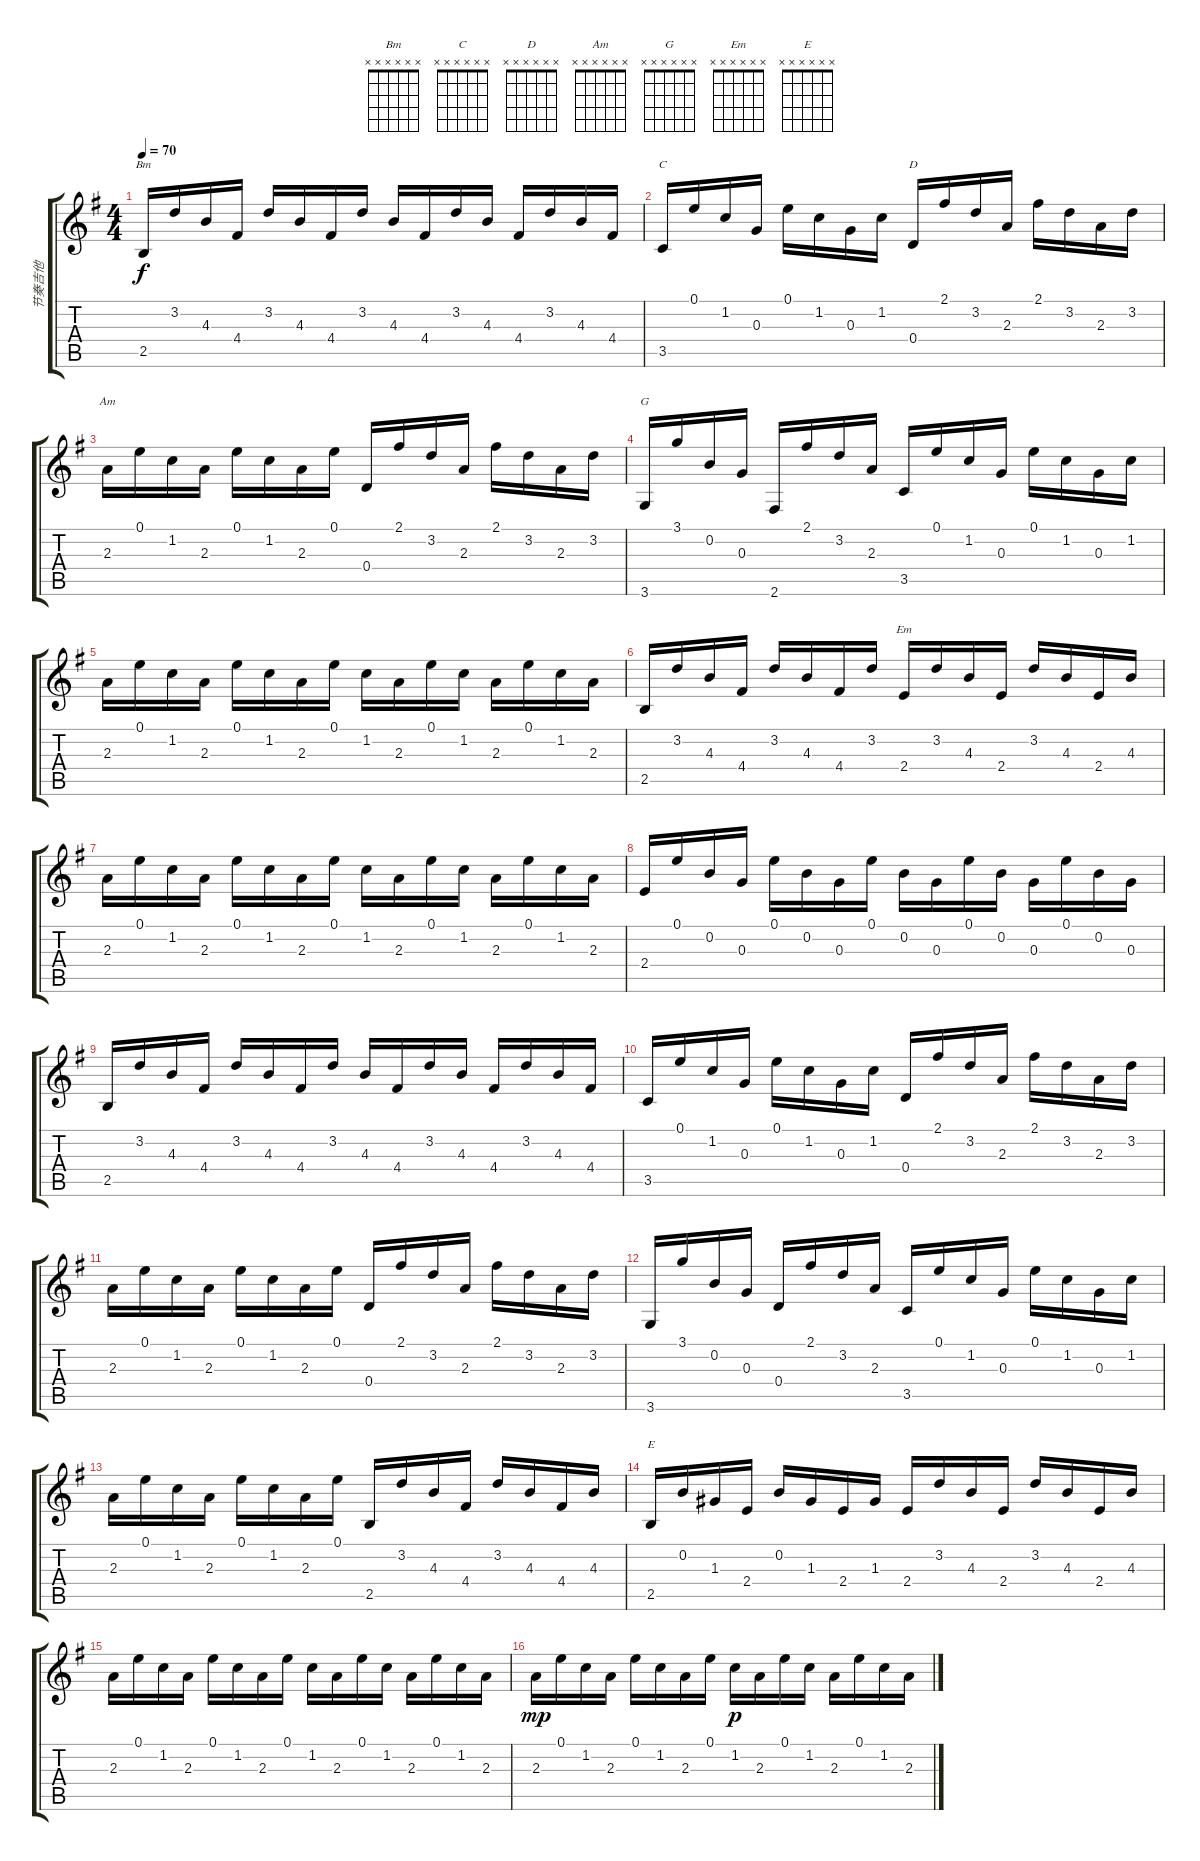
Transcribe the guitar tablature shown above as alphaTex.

\track ("节奏吉他" "节奏吉他") {instrument acousticguitarsteel}
\staff {score tabs}
\tuning (E4 B3 G3 D3 A2 E2) {hide}
\chord ("Bm" x x x x x x)
\chord ("C" x x x x x x)
\chord ("D" x x x x x x)
\chord ("Am" x x x x x x)
\chord ("G" x x x x x x)
\chord ("Em" x x x x x x)
\chord ("E" x x x x x x)
\ts (4 4)
\tempo 70
\clef g2
\ks g
2.5.16{ch "Bm" dy f} 3.2.16 4.3.16 4.4.16 3.2.16 4.3.16 4.4.16 3.2.16 4.3.16 4.4.16 3.2.16 4.3.16 4.4.16 3.2.16 4.3.16 4.4.16 |
3.5.16{ch "C"} 0.1.16 1.2.16 0.3.16 0.1.16 1.2.16 0.3.16 1.2.16 0.4.16{ch "D"} 2.1.16 3.2.16 2.3.16 2.1.16 3.2.16 2.3.16 3.2.16 |
2.3.16{ch "Am"} 0.1.16 1.2.16 2.3.16 0.1.16 1.2.16 2.3.16 0.1.16 0.4.16 2.1.16 3.2.16 2.3.16 2.1.16 3.2.16 2.3.16 3.2.16 |
3.6.16{ch "G"} 3.1.16 0.2.16 0.3.16 2.6.16 2.1.16 3.2.16 2.3.16 3.5.16 0.1.16 1.2.16 0.3.16 0.1.16 1.2.16 0.3.16 1.2.16 |
2.3.16 0.1.16 1.2.16 2.3.16 0.1.16 1.2.16 2.3.16 0.1.16 1.2.16 2.3.16 0.1.16 1.2.16 2.3.16 0.1.16 1.2.16 2.3.16 |
2.5.16 3.2.16 4.3.16 4.4.16 3.2.16 4.3.16 4.4.16 3.2.16 2.4.16{ch "Em"} 3.2.16 4.3.16 2.4.16 3.2.16 4.3.16 2.4.16 4.3.16 |
2.3.16 0.1.16 1.2.16 2.3.16 0.1.16 1.2.16 2.3.16 0.1.16 1.2.16 2.3.16 0.1.16 1.2.16 2.3.16 0.1.16 1.2.16 2.3.16 |
2.4.16 0.1.16 0.2.16 0.3.16 0.1.16 0.2.16 0.3.16 0.1.16 0.2.16 0.3.16 0.1.16 0.2.16 0.3.16 0.1.16 0.2.16 0.3.16 |
2.5.16 3.2.16 4.3.16 4.4.16 3.2.16 4.3.16 4.4.16 3.2.16 4.3.16 4.4.16 3.2.16 4.3.16 4.4.16 3.2.16 4.3.16 4.4.16 |
3.5.16 0.1.16 1.2.16 0.3.16 0.1.16 1.2.16 0.3.16 1.2.16 0.4.16 2.1.16 3.2.16 2.3.16 2.1.16 3.2.16 2.3.16 3.2.16 |
2.3.16 0.1.16 1.2.16 2.3.16 0.1.16 1.2.16 2.3.16 0.1.16 0.4.16 2.1.16 3.2.16 2.3.16 2.1.16 3.2.16 2.3.16 3.2.16 |
3.6.16 3.1.16 0.2.16 0.3.16 0.4.16 2.1.16 3.2.16 2.3.16 3.5.16 0.1.16 1.2.16 0.3.16 0.1.16 1.2.16 0.3.16 1.2.16 |
2.3.16 0.1.16 1.2.16 2.3.16 0.1.16 1.2.16 2.3.16 0.1.16 2.5.16 3.2.16 4.3.16 4.4.16 3.2.16 4.3.16 4.4.16 4.3.16 |
2.5.16{ch "E"} 0.2.16 1.3.16 2.4.16 0.2.16 1.3.16 2.4.16 1.3.16 2.4.16 3.2.16 4.3.16 2.4.16 3.2.16 4.3.16 2.4.16 4.3.16 |
2.3.16 0.1.16 1.2.16 2.3.16 0.1.16 1.2.16 2.3.16 0.1.16 1.2.16 2.3.16 0.1.16 1.2.16 2.3.16 0.1.16 1.2.16 2.3.16 |
2.3.16{dy mp} 0.1.16 1.2.16 2.3.16 0.1.16 1.2.16 2.3.16 0.1.16 1.2.16{dy p} 2.3.16 0.1.16 1.2.16 2.3.16 0.1.16 1.2.16 2.3.16
